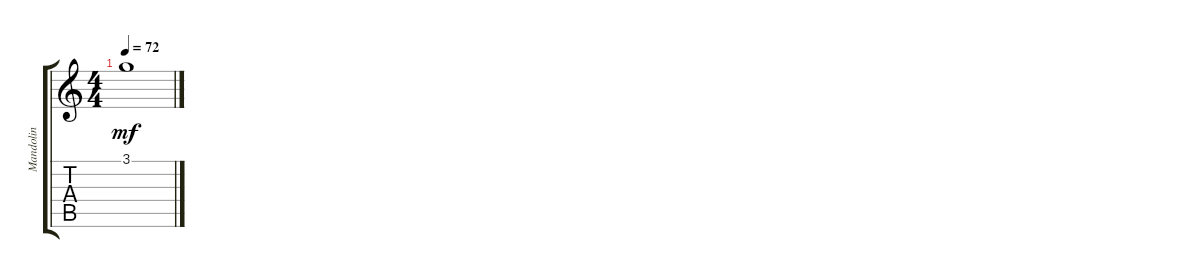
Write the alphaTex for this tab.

\track ("Mandolin" "Mandolin") {instrument acousticguitarsteel}
\staff {score tabs}
\tuning (E4 B3 G3 D3 A2 E2) {hide}
\ts (4 4)
\tempo 72
\clef g2
\ks c
3.1.1{dy mf}
